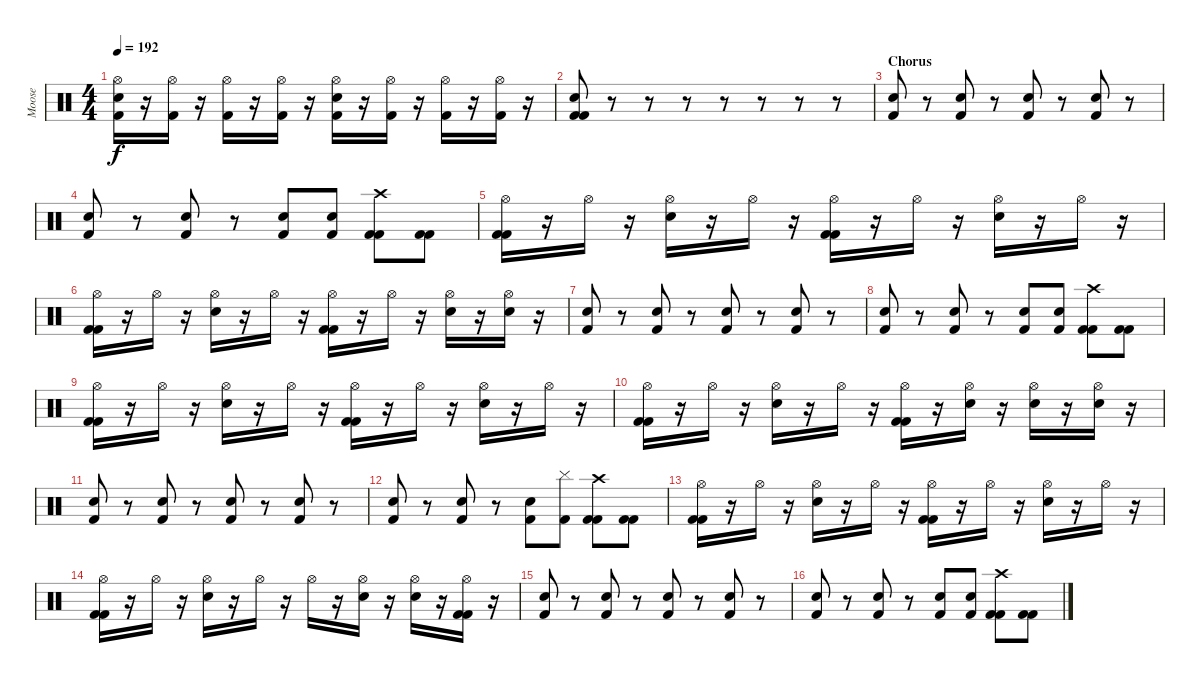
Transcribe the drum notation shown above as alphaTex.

\track ("Moose" "Moose") {instrument percussion}
\staff {score}
\articulation defaults
\ts (4 4)
\tempo 192
\clef neutral
\ks c
("Hi-Hat (open)" "Electric Snare (hit)" "Kick (hit) 2").16{dy f} r.16 ("Hi-Hat (open)" "Kick (hit) 2").16 r.16 ("Hi-Hat (open)" "Kick (hit) 2").16 r.16 ("Hi-Hat (open)" "Kick (hit) 2").16 r.16 ("Hi-Hat (open)" "Electric Snare (hit)" "Kick (hit) 2").16 r.16 ("Hi-Hat (open)" "Kick (hit) 2").16 r.16 ("Hi-Hat (open)" "Kick (hit) 2").16 r.16 ("Hi-Hat (open)" "Kick (hit) 2").16 r.16 |
("Electric Snare (hit)" "Kick (hit) 2" "Kick (hit) 2").8 r.8 r.8 r.8 r.8 r.8 r.8 r.8 |
\section ("" "Chorus")
("Electric Snare (hit)" "Kick (hit) 2").8 r.8 ("Electric Snare (hit)" "Kick (hit) 2").8 r.8 ("Electric Snare (hit)" "Kick (hit) 2").8 r.8 ("Electric Snare (hit)" "Kick (hit) 2").8 r.8 |
("Electric Snare (hit)" "Kick (hit) 2").8 r.8 ("Electric Snare (hit)" "Kick (hit) 2").8 r.8 ("Electric Snare (hit)" "Kick (hit) 2").8 ("Electric Snare (hit)" "Kick (hit) 2").8 ("Crash high (hit)" "Kick (hit) 2" "Kick (hit) 2").8 ("Kick (hit) 2" "Kick (hit) 2").8 |
("Hi-Hat (open)" "Kick (hit) 2" "Kick (hit) 2").16 r.16 "Hi-Hat (open)".16 r.16 ("Hi-Hat (open)" "Electric Snare (hit)").16 r.16 "Hi-Hat (open)".16 r.16 ("Hi-Hat (open)" "Kick (hit) 2" "Kick (hit) 2").16 r.16 "Hi-Hat (open)".16 r.16 ("Hi-Hat (open)" "Electric Snare (hit)").16 r.16 "Hi-Hat (open)".16 r.16 |
("Hi-Hat (open)" "Kick (hit) 2" "Kick (hit) 2").16 r.16 "Hi-Hat (open)".16 r.16 ("Hi-Hat (open)" "Electric Snare (hit)").16 r.16 "Hi-Hat (open)".16 r.16 ("Hi-Hat (open)" "Kick (hit) 2" "Kick (hit) 2").16 r.16 "Hi-Hat (open)".16 r.16 ("Hi-Hat (open)" "Electric Snare (hit)").16 r.16 ("Hi-Hat (open)" "Electric Snare (hit)").16 r.16 |
("Electric Snare (hit)" "Kick (hit) 2").8 r.8 ("Electric Snare (hit)" "Kick (hit) 2").8 r.8 ("Electric Snare (hit)" "Kick (hit) 2").8 r.8 ("Electric Snare (hit)" "Kick (hit) 2").8 r.8 |
("Electric Snare (hit)" "Kick (hit) 2").8 r.8 ("Electric Snare (hit)" "Kick (hit) 2").8 r.8 ("Electric Snare (hit)" "Kick (hit) 2").8 ("Electric Snare (hit)" "Kick (hit) 2").8 ("Crash high (hit)" "Kick (hit) 2" "Kick (hit) 2").8 ("Kick (hit) 2" "Kick (hit) 2").8 |
("Hi-Hat (open)" "Kick (hit) 2" "Kick (hit) 2").16 r.16 "Hi-Hat (open)".16 r.16 ("Hi-Hat (open)" "Electric Snare (hit)").16 r.16 "Hi-Hat (open)".16 r.16 ("Hi-Hat (open)" "Kick (hit) 2" "Kick (hit) 2").16 r.16 "Hi-Hat (open)".16 r.16 ("Hi-Hat (open)" "Electric Snare (hit)").16 r.16 "Hi-Hat (open)".16 r.16 |
("Hi-Hat (open)" "Kick (hit) 2" "Kick (hit) 2").16 r.16 "Hi-Hat (open)".16 r.16 ("Hi-Hat (open)" "Electric Snare (hit)").16 r.16 "Hi-Hat (open)".16 r.16 ("Hi-Hat (open)" "Kick (hit) 2" "Kick (hit) 2").16 r.16 ("Hi-Hat (open)" "Electric Snare (hit)").16 r.16 ("Hi-Hat (open)" "Electric Snare (hit)").16 r.16 ("Hi-Hat (open)" "Electric Snare (hit)").16 r.16 |
("Electric Snare (hit)" "Kick (hit) 2").8 r.8 ("Electric Snare (hit)" "Kick (hit) 2").8 r.8 ("Electric Snare (hit)" "Kick (hit) 2").8 r.8 ("Electric Snare (hit)" "Kick (hit) 2").8 r.8 |
("Electric Snare (hit)" "Kick (hit) 2").8 r.8 ("Electric Snare (hit)" "Kick (hit) 2").8 r.8 ("Electric Snare (hit)" "Kick (hit) 2").8 ("Cymbal (hit)" "Kick (hit) 2").8 ("Crash high (hit)" "Kick (hit) 2" "Kick (hit) 2").8 ("Kick (hit) 2" "Kick (hit) 2").8 |
("Hi-Hat (open)" "Kick (hit) 2" "Kick (hit) 2").16 r.16 "Hi-Hat (open)".16 r.16 ("Hi-Hat (open)" "Electric Snare (hit)").16 r.16 "Hi-Hat (open)".16 r.16 ("Hi-Hat (open)" "Kick (hit) 2" "Kick (hit) 2").16 r.16 "Hi-Hat (open)".16 r.16 ("Hi-Hat (open)" "Electric Snare (hit)").16 r.16 "Hi-Hat (open)".16 r.16 |
("Hi-Hat (open)" "Kick (hit) 2" "Kick (hit) 2").16 r.16 "Hi-Hat (open)".16 r.16 ("Hi-Hat (open)" "Electric Snare (hit)").16 r.16 "Hi-Hat (open)".16 r.16 "Hi-Hat (open)".16 r.16 ("Hi-Hat (open)" "Electric Snare (hit)").16 r.16 ("Hi-Hat (open)" "Electric Snare (hit)").16 r.16 ("Hi-Hat (open)" "Kick (hit) 2" "Kick (hit) 2").16 r.16 |
("Electric Snare (hit)" "Kick (hit) 2").8 r.8 ("Electric Snare (hit)" "Kick (hit) 2").8 r.8 ("Electric Snare (hit)" "Kick (hit) 2").8 r.8 ("Electric Snare (hit)" "Kick (hit) 2").8 r.8 |
("Electric Snare (hit)" "Kick (hit) 2").8 r.8 ("Electric Snare (hit)" "Kick (hit) 2").8 r.8 ("Electric Snare (hit)" "Kick (hit) 2").8 ("Electric Snare (hit)" "Kick (hit) 2").8 ("Crash high (hit)" "Kick (hit) 2" "Kick (hit) 2").8 ("Kick (hit) 2" "Kick (hit) 2").8
